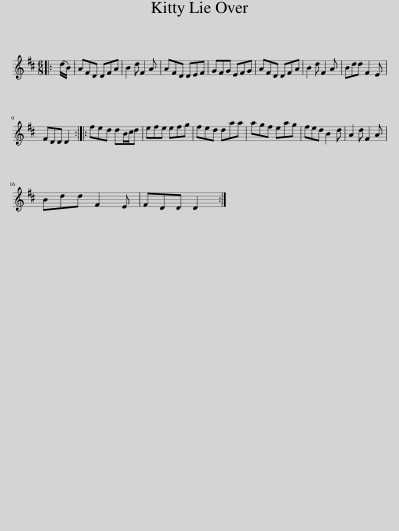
X:1
L:1/8
M:6/8
I:linebreak $
K:D
V:1 treble
V:1
|: (d/B/) | AFD DFA | B2 d F2 A | AFD DEF | GFG EFG | %5
 AFD DFA | B2 d F2 A | Bdd F2 E |$ FDD D2 :: fed dB/c/d | %10
 efe efg | fed daa | agf eag | fed B2 d | A2 d F2 A |$ %15
 Bdd F2 E | FDD D2 :| %17
